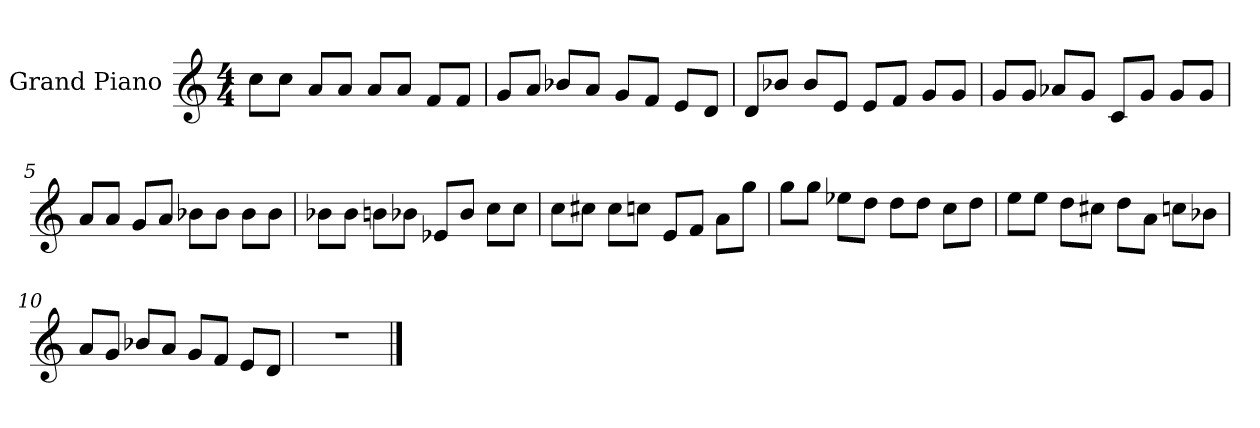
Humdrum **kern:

**kern
*part1
*staff1
*I"Grand Piano
*clefG2
*k[]
*C:
*M4/4
*MM150
=1
8ccL
8ccJ
8aL
8aJ
8aL
8aJ
8fL
8fJ
=2
8gL
8aJ
8b-XL
8aJ
8gL
8fJ
8eL
8dJ
=3
8dL
8b-XJ
8b-L
8eJ
8eL
8fJ
8gL
8gJ
=4
8gL
8gJ
8a-XL
8gJ
8cL
8gJ
8gL
8gJ
=5
8aL
8aJ
8gL
8aJ
8b-XL
8b-J
8b-L
8b-J
=6
8b-XL
8b-J
8bnL
8b-XJ
8e-XL
8b-J
8ccL
8ccJ
=7
8ccL
8cc#XJ
8cc#L
8ccnJ
8eL
8fJ
8aL
8ggJ
=8
8ggL
8ggJ
8ee-XL
8ddJ
8ddL
8ddJ
8ccL
8ddJ
=9
8eeL
8eeJ
8ddL
8cc#XJ
8ddL
8aJ
8ccnL
8b-XJ
=10
8aL
8gJ
8b-XL
8aJ
8gL
8fJ
8eL
8dJ
=11
1r
==
*-
